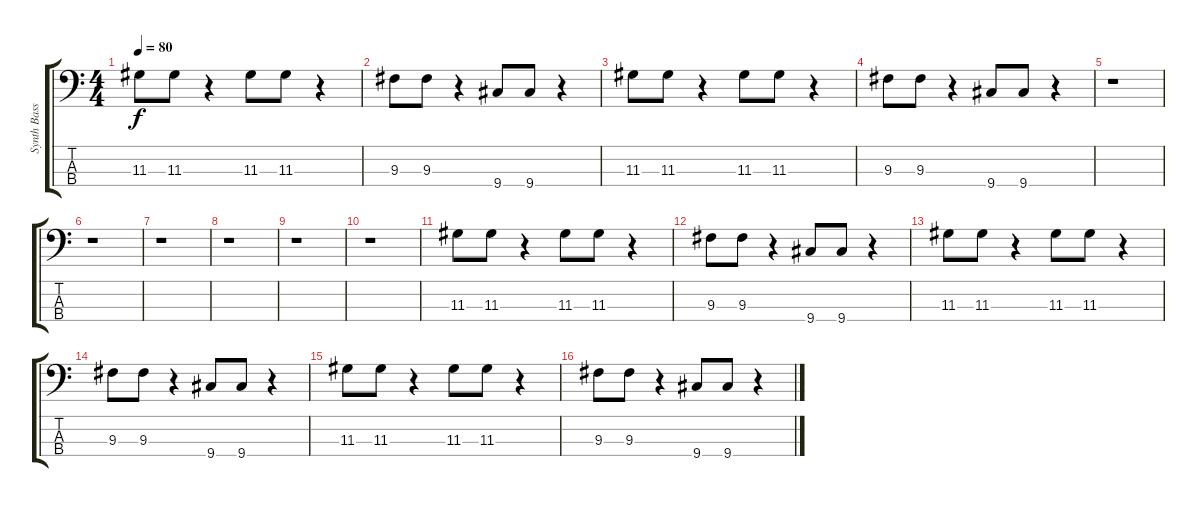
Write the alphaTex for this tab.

\track ("Synth Bass" "Synth Bass") {instrument synthbass1}
\staff {score tabs}
\tuning (G2 D2 A1 E1) {hide}
\ts (4 4)
\tempo 80
\clef f4
\ks c
11.3.8{dy f} 11.3.8 r.4 11.3.8 11.3.8 r.4 |
9.3.8 9.3.8 r.4 9.4.8 9.4.8 r.4 |
11.3.8 11.3.8 r.4 11.3.8 11.3.8 r.4 |
9.3.8 9.3.8 r.4 9.4.8 9.4.8 r.4 |
r.1 |
r.1 |
r.1 |
r.1 |
r.1 |
r.1 |
11.3.8 11.3.8 r.4 11.3.8 11.3.8 r.4 |
9.3.8 9.3.8 r.4 9.4.8 9.4.8 r.4 |
11.3.8 11.3.8 r.4 11.3.8 11.3.8 r.4 |
9.3.8 9.3.8 r.4 9.4.8 9.4.8 r.4 |
11.3.8 11.3.8 r.4 11.3.8 11.3.8 r.4 |
9.3.8 9.3.8 r.4 9.4.8 9.4.8 r.4
